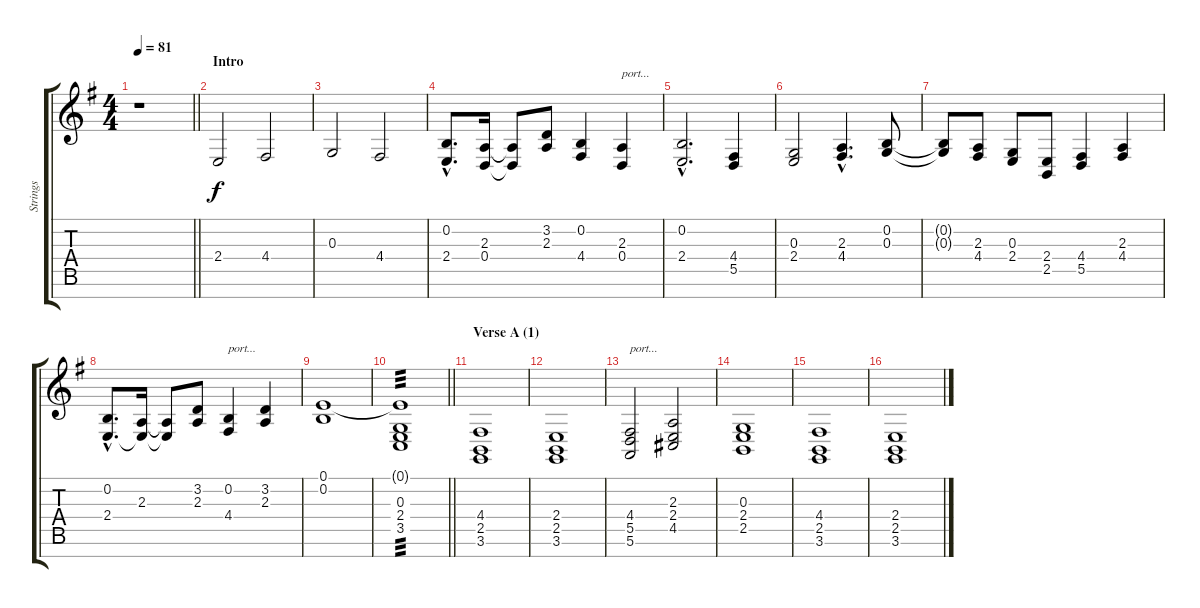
\track ("Strings" "Strings") {instrument stringensemble1}
\staff {score tabs}
\tuning (E4 B3 G3 D3 A2 E2 B1) {hide}
\ts (4 4)
\tempo 81
\clef g2
\barLineRight lightlight
\ks eminor
r.1{dy f instrument stringensemble1} |
\section ("" "Intro")
2.4.2 4.4.2 |
0.3.2 4.4.2 |
(0.2{hac} 2.4{hac}).8{d} (2.3 0.4).16 (2.3{t} 0.4{t}).8 (3.2 2.3).8 (0.2 4.4).4 (2.3 0.4).4{txt "port..."} |
(0.2{hac} 2.4{hac}).2{d} (4.4 5.5).4 |
(0.3 2.4).2 (2.3{hac} 4.4{hac}).4{d} (0.2 0.3).8 |
(0.2{t} 0.3{t}).8 (2.3 4.4).8 (0.3 2.4).8 (2.4 2.5).8 (4.4 5.5).4 (2.3 4.4).4 |
(0.2{hac} 2.4{hac}).8{d} (2.3 2.4{t}).16 (2.3{t} 2.4{t}).8 (3.2 2.3).8 (0.2 4.4).4{txt "port..."} (3.2 2.3).4 |
(0.1 0.2).1 |
\barLineRight lightlight
(0.1{t} 0.3 2.4 3.5).1{tp 3} |
\section ("" "Verse A (1)")
(4.4 2.5 3.6).1 |
(2.4 2.5 3.6).1 |
(4.4 5.5 5.6).2{txt "port..."} (2.3 2.4 4.5).2 |
(0.3 2.4 2.5).1 |
(4.4 2.5 3.6).1 |
(2.4 2.5 3.6).1
